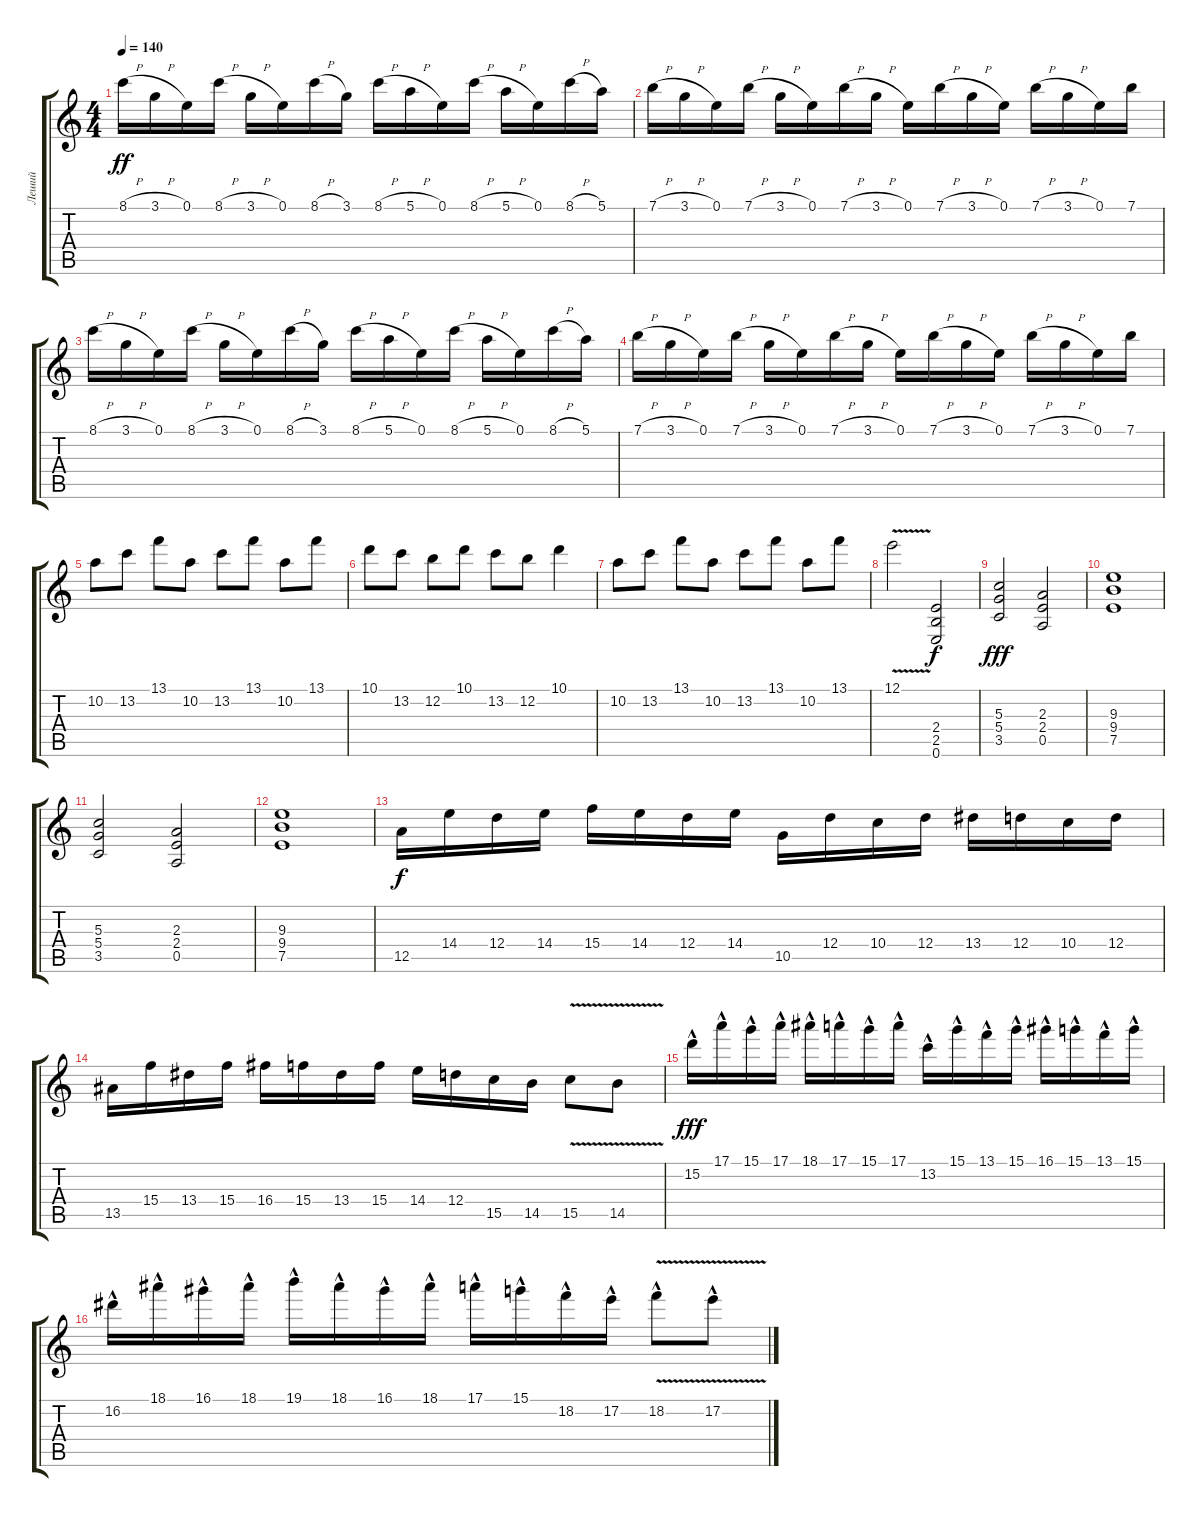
\track ("Леший" "Леший") {instrument distortionguitar}
\staff {score tabs}
\tuning (E4 B3 G3 D3 A2 E2) {hide}
\ts (4 4)
\tempo 140
\clef g2
\ks c
8.1{h}.16{dy ff volume 15} 3.1{h}.16 0.1.16 8.1{h}.16 3.1{h}.16 0.1.16 8.1{h}.16 3.1.16 8.1{h}.16 5.1{h}.16 0.1.16 8.1{h}.16 5.1{h}.16 0.1.16 8.1{h}.16 5.1.16 |
7.1{h}.16 3.1{h}.16 0.1.16 7.1{h}.16 3.1{h}.16 0.1.16 7.1{h}.16 3.1{h}.16 0.1.16 7.1{h}.16 3.1{h}.16 0.1.16 7.1{h}.16 3.1{h}.16 0.1.16 7.1.16 |
8.1{h}.16 3.1{h}.16 0.1.16 8.1{h}.16 3.1{h}.16 0.1.16 8.1{h}.16 3.1.16 8.1{h}.16 5.1{h}.16 0.1.16 8.1{h}.16 5.1{h}.16 0.1.16 8.1{h}.16 5.1.16 |
7.1{h}.16 3.1{h}.16 0.1.16 7.1{h}.16 3.1{h}.16 0.1.16 7.1{h}.16 3.1{h}.16 0.1.16 7.1{h}.16 3.1{h}.16 0.1.16 7.1{h}.16 3.1{h}.16 0.1.16 7.1.16 |
10.2.8 13.2.8 13.1.8 10.2.8 13.2.8 13.1.8 10.2.8 13.1.8 |
10.1.8 13.2.8 12.2.8 10.1.8 13.2.8 12.2.8 10.1.4 |
10.2.8 13.2.8 13.1.8 10.2.8 13.2.8 13.1.8 10.2.8 13.1.8 |
12.1{v}.2 (2.4 2.5 0.6).2{dy f} |
(5.3 5.4 3.5).2{dy fff volume 12} (2.3 2.4 0.5).2 |
(9.3 9.4 7.5).1 |
(5.3 5.4 3.5).2 (2.3 2.4 0.5).2 |
(9.3 9.4 7.5).1 |
12.5.16{dy f} 14.4.16 12.4.16 14.4.16 15.4.16 14.4.16 12.4.16 14.4.16 10.5.16 12.4.16 10.4.16 12.4.16 13.4.16 12.4.16 10.4.16 12.4.16 |
13.5.16 15.4.16 13.4.16 15.4.16 16.4.16 15.4.16 13.4.16 15.4.16 14.4.16 12.4.16 15.5.16 14.5.16 15.5{v}.8 14.5{v}.8 |
15.2{hac}.16{dy fff} 17.1{hac}.16 15.1{hac}.16 17.1{hac}.16 18.1{hac}.16 17.1{hac}.16 15.1{hac}.16 17.1{hac}.16 13.2{hac}.16 15.1{hac}.16 13.1{hac}.16 15.1{hac}.16 16.1{hac}.16 15.1{hac}.16 13.1{hac}.16 15.1{hac}.16 |
16.2{hac}.16 18.1{hac}.16 16.1{hac}.16 18.1{hac}.16 19.1{hac}.16 18.1{hac}.16 16.1{hac}.16 18.1{hac}.16 17.1{hac}.16 15.1{hac}.16 18.2{hac}.16 17.2{hac}.16 18.2{v hac}.8 17.2{v hac}.8
